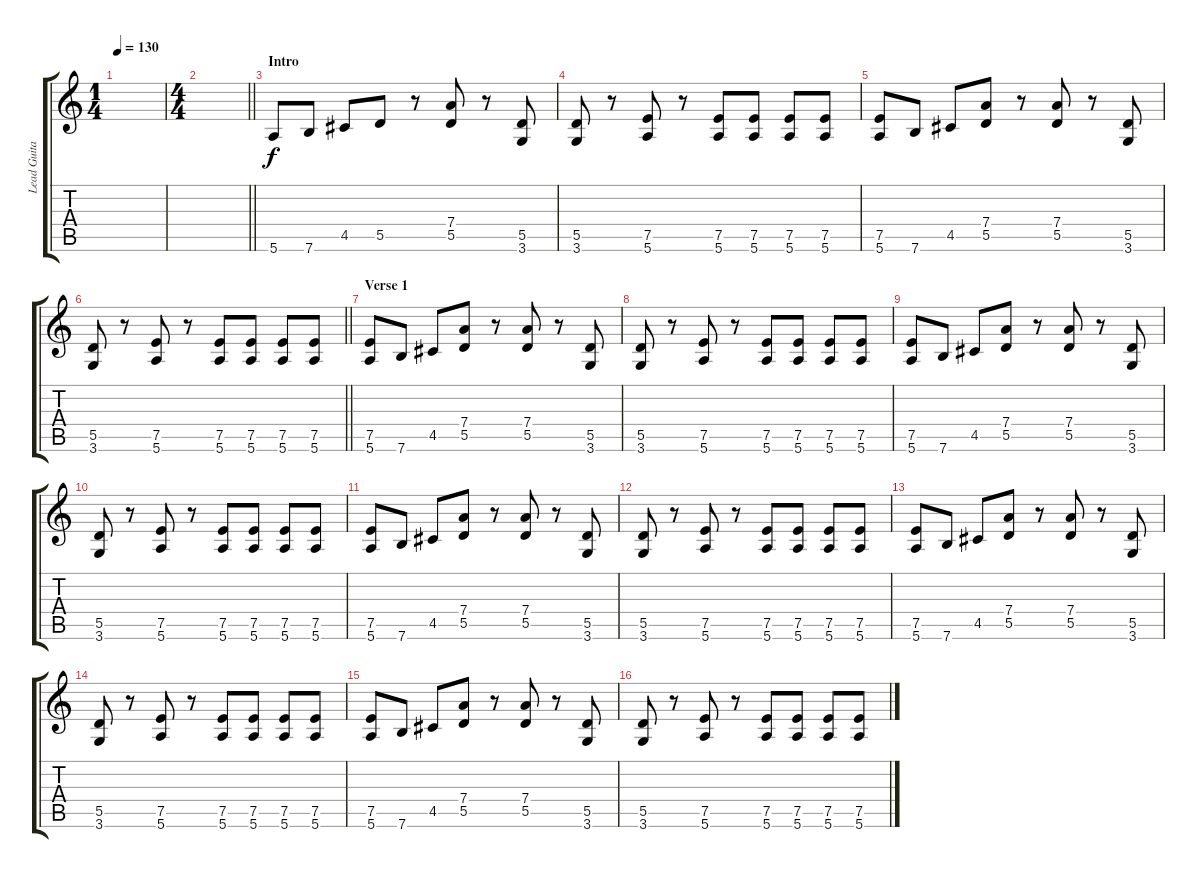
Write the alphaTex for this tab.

\track ("Lead Guitar" "Lead Guita") {instrument electricguitarclean}
\staff {score tabs}
\tuning (E4 B3 G3 D3 A2 E2) {hide}
\ts (1 4)
\tempo 130
\clef g2
\ks c
|
\ts (4 4)
\barLineRight lightlight
|
\section ("" "Intro")
5.6.8 7.6.8 4.5.8 5.5.8 r.8 (7.4 5.5).8 r.8 (5.5 3.6).8 |
(5.5 3.6).8 r.8 (7.5 5.6).8 r.8 (7.5 5.6).8 (7.5 5.6).8 (7.5 5.6).8 (7.5 5.6).8 |
(7.5 5.6).8 7.6.8 4.5.8 (7.4 5.5).8 r.8 (7.4 5.5).8 r.8 (5.5 3.6).8 |
\barLineRight lightlight
(5.5 3.6).8 r.8 (7.5 5.6).8 r.8 (7.5 5.6).8 (7.5 5.6).8 (7.5 5.6).8 (7.5 5.6).8 |
\section ("" "Verse 1")
(7.5 5.6).8 7.6.8 4.5.8 (7.4 5.5).8 r.8 (7.4 5.5).8 r.8 (5.5 3.6).8 |
(5.5 3.6).8 r.8 (7.5 5.6).8 r.8 (7.5 5.6).8 (7.5 5.6).8 (7.5 5.6).8 (7.5 5.6).8 |
(7.5 5.6).8 7.6.8 4.5.8 (7.4 5.5).8 r.8 (7.4 5.5).8 r.8 (5.5 3.6).8 |
(5.5 3.6).8 r.8 (7.5 5.6).8 r.8 (7.5 5.6).8 (7.5 5.6).8 (7.5 5.6).8 (7.5 5.6).8 |
(7.5 5.6).8 7.6.8 4.5.8 (7.4 5.5).8 r.8 (7.4 5.5).8 r.8 (5.5 3.6).8 |
(5.5 3.6).8 r.8 (7.5 5.6).8 r.8 (7.5 5.6).8 (7.5 5.6).8 (7.5 5.6).8 (7.5 5.6).8 |
(7.5 5.6).8 7.6.8 4.5.8 (7.4 5.5).8 r.8 (7.4 5.5).8 r.8 (5.5 3.6).8 |
(5.5 3.6).8 r.8 (7.5 5.6).8 r.8 (7.5 5.6).8 (7.5 5.6).8 (7.5 5.6).8 (7.5 5.6).8 |
(7.5 5.6).8 7.6.8 4.5.8 (7.4 5.5).8 r.8 (7.4 5.5).8 r.8 (5.5 3.6).8 |
(5.5 3.6).8 r.8 (7.5 5.6).8 r.8 (7.5 5.6).8 (7.5 5.6).8 (7.5 5.6).8 (7.5 5.6).8
